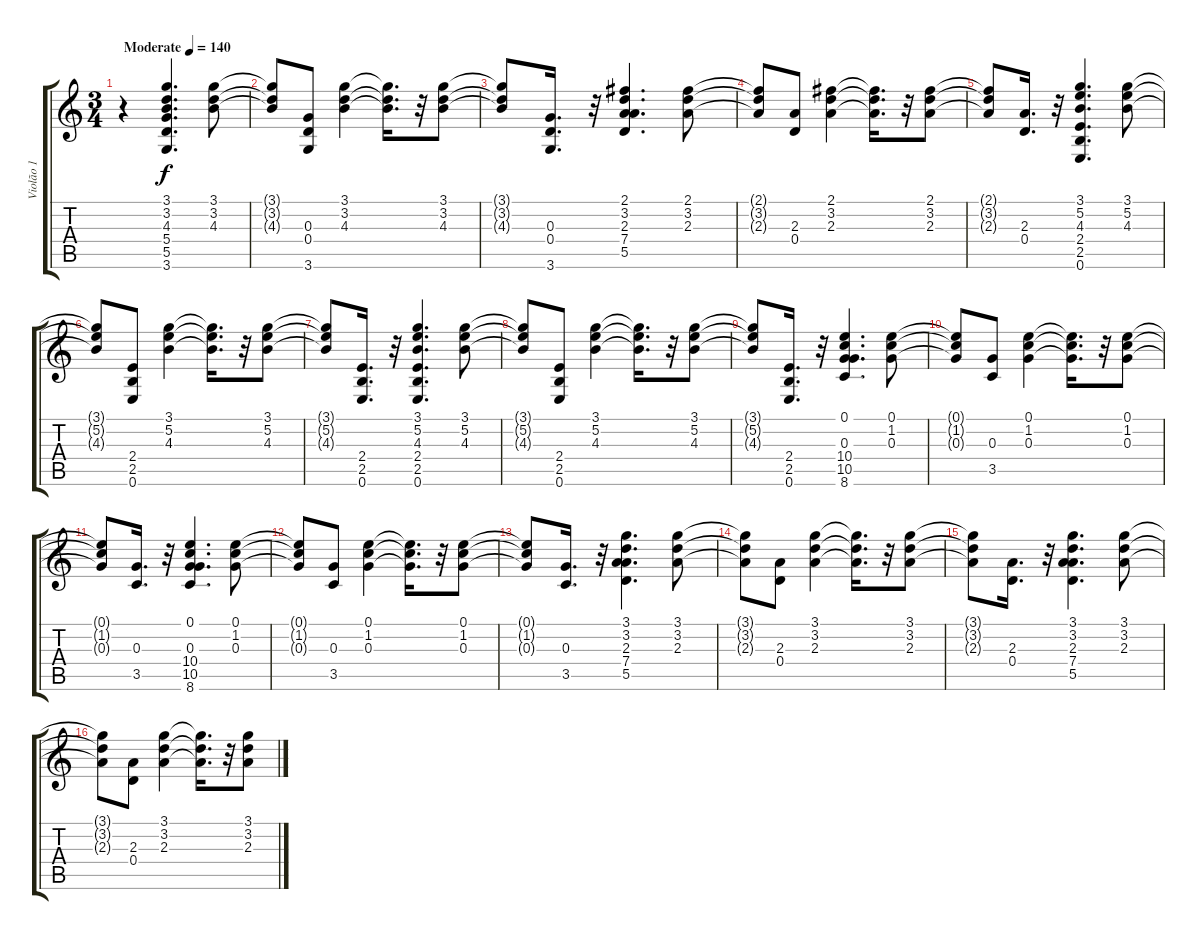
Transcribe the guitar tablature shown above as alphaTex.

\track ("Violão 1" "Violão 1") {instrument acousticguitarsteel}
\staff {score tabs}
\tuning (E4 B3 G3 D3 A2 E2) {hide}
\ts (3 4)
\tempo (140 "Moderate")
\clef g2
\ks c
r.4{dy f instrument acousticguitarsteel} (3.1 3.2 4.3 5.4 5.5 3.6).4{d} (3.1 3.2 4.3).8 |
(3.1{t} 3.2{t} 4.3{t}).8 (0.3 0.4 3.6).8 (3.1 3.2 4.3).4 (3.1{t} 3.2{t} 4.3{t}).16{d} r.32 (3.1 3.2 4.3).8 |
(3.1{t} 3.2{t} 4.3{t}).8 (0.3 0.4 3.6).16{d} r.32 (2.1 3.2 2.3 7.4 5.5).4{d} (2.1 3.2 2.3).8 |
(2.1{t} 3.2{t} 2.3{t}).8 (2.3 0.4).8 (2.1 3.2 2.3).4 (2.1{t} 3.2{t} 2.3{t}).16{d} r.32 (2.1 3.2 2.3).8 |
(2.1{t} 3.2{t} 2.3{t}).8 (2.3 0.4).16{d} r.32 (3.1 5.2 4.3 2.4 2.5 0.6).4{d} (3.1 5.2 4.3).8 |
(3.1{t} 5.2{t} 4.3{t}).8 (2.4 2.5 0.6).8 (3.1 5.2 4.3).4 (3.1{t} 5.2{t} 4.3{t}).16{d} r.32 (3.1 5.2 4.3).8 |
(3.1{t} 5.2{t} 4.3{t}).8 (2.4 2.5 0.6).16{d} r.32 (3.1 5.2 4.3 2.4 2.5 0.6).4{d} (3.1 5.2 4.3).8 |
(3.1{t} 5.2{t} 4.3{t}).8 (2.4 2.5 0.6).8 (3.1 5.2 4.3).4 (3.1{t} 5.2{t} 4.3{t}).16{d} r.32 (3.1 5.2 4.3).8 |
(3.1{t} 5.2{t} 4.3{t}).8 (2.4 2.5 0.6).16{d} r.32 (0.1 0.3 10.4 10.5 8.6).4{d} (0.1 1.2 0.3).8 |
(0.1{t} 1.2{t} 0.3{t}).8 (0.3 3.5).8 (0.1 1.2 0.3).4 (0.1{t} 1.2{t} 0.3{t}).16{d} r.32 (0.1 1.2 0.3).8 |
(0.1{t} 1.2{t} 0.3{t}).8 (0.3 3.5).16{d} r.32 (0.1 0.3 10.4 10.5 8.6).4{d} (0.1 1.2 0.3).8 |
(0.1{t} 1.2{t} 0.3{t}).8 (0.3 3.5).8 (0.1 1.2 0.3).4 (0.1{t} 1.2{t} 0.3{t}).16{d} r.32 (0.1 1.2 0.3).8 |
(0.1{t} 1.2{t} 0.3{t}).8 (0.3 3.5).16{d} r.32 (3.1 3.2 2.3 7.4 5.5).4{d} (3.1 3.2 2.3).8 |
(3.1{t} 3.2{t} 2.3{t}).8 (2.3 0.4).8 (3.1 3.2 2.3).4 (3.1{t} 3.2{t} 2.3{t}).16{d} r.32 (3.1 3.2 2.3).8 |
(3.1{t} 3.2{t} 2.3{t}).8 (2.3 0.4).16{d} r.32 (3.1 3.2 2.3 7.4 5.5).4{d} (3.1 3.2 2.3).8 |
(3.1{t} 3.2{t} 2.3{t}).8 (2.3 0.4).8 (3.1 3.2 2.3).4 (3.1{t} 3.2{t} 2.3{t}).16{d} r.32 (3.1 3.2 2.3).8
